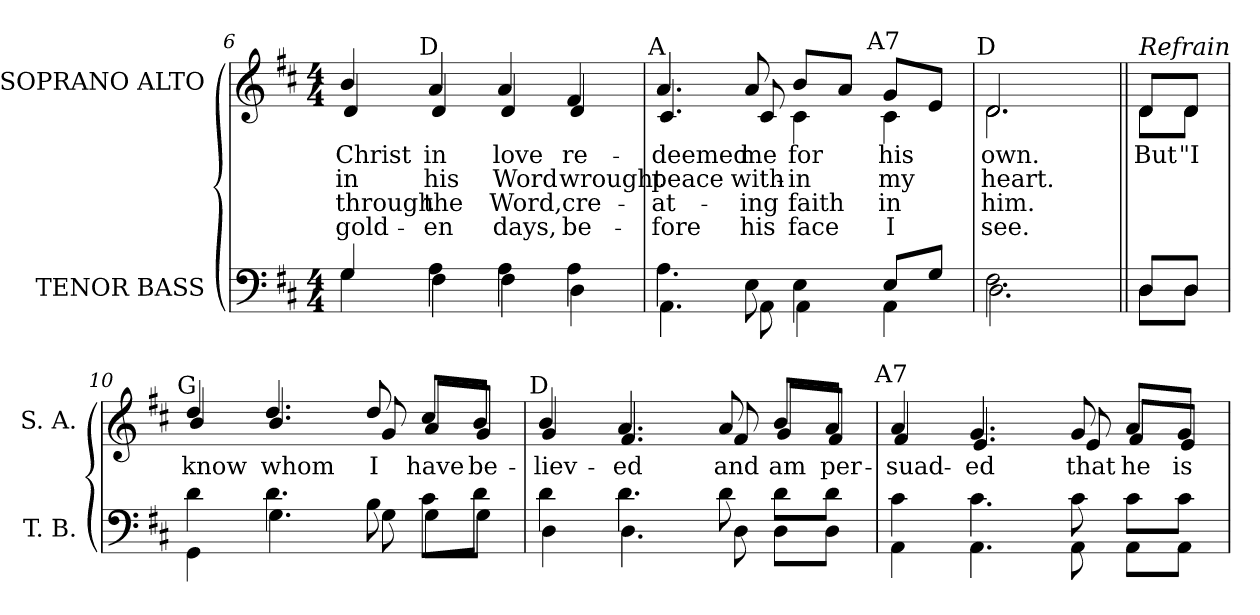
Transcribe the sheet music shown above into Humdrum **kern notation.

**kern	**kern	**text	**text	**text	**text
*part2	*part1	*part1	*part1	*part1	*part1
*staff2	*staff1	*staff1	*staff1	*staff1	*staff1
*I"TENOR BASS	*I"SOPRANO ALTO	*	*	*	*
*I'T. B.	*I'S. A.	*	*	*	*
*clefF4	*clefG2	*	*	*	*
*k[f#c#]	*k[f#c#]	*	*	*	*
*D:	*D:	*	*	*	*
*M4/4	*M4/4	*	*	*	*
=6	=6	=6	=6	=6	=6
*^	*	*	*	*	*
!	!	!LO:TX:a:cj:t=G	!	!	!	!
!	!	!	!LO:LY:b:color=#000000	!LO:LY:b:color=#000000	!LO:LY:b:color=#000000	!LO:LY:b:color=#000000
*	*	*^	*	*	*	*
4Gi/	4Gi\	4bi/	4di/	Christ	in	through	gold-
!	!	!LO:TX:a:cj:t=D	!	!	!	!	!
!	!	!	!	!LO:LY:b:color=#000000	!LO:LY:b:color=#000000	!LO:LY:b:color=#000000	!LO:LY:b:color=#000000
4Ai\	4F#i\	4ai/	4di/	in	his	the	-en
!	!	!	!	!LO:LY:b:color=#000000	!LO:LY:b:color=#000000	!LO:LY:b:color=#000000	!LO:LY:b:color=#000000
4Ai\	4F#i\	4ai/	4di/	love	Word	Word,	days,
!	!	!	!	!LO:LY:b:color=#000000	!LO:LY:b:color=#000000	!LO:LY:b:color=#000000	!LO:LY:b:color=#000000
4Ai\	4Di\	4f#i/	4di/	re-	wrought	cre-	be-
=7	=7	=7	=7	=7	=7	=7	=7
!	!	!LO:TX:a:cj:t=A	!	!	!	!	!
!	!	!	!	!LO:LY:b:color=#000000	!LO:LY:b:color=#000000	!LO:LY:b:color=#000000	!LO:LY:b:color=#000000
4.Ai\	4.AAi\	4.ai/	4.c#i/	-deemed	peace	-at-	-fore
!	!	!	!	!LO:LY:b:color=#000000	!LO:LY:b:color=#000000	!LO:LY:b:color=#000000	!LO:LY:b:color=#000000
8Ei\	8AAi\	8ai/	8c#i/	me	with-	-ing	his
!	!	!	!	!LO:LY:b:color=#000000	!LO:LY:b:color=#000000	!LO:LY:b:color=#000000	!LO:LY:b:color=#000000
4Ei\	4AAi\	8bi/L	4c#i\	for	-in	faith	face
.	.	8ai/J	.	.	.	.	.
!	!	!LO:TX:a:cj:t=A7	!	!	!	!	!
!	!	!	!	!LO:LY:b:color=#000000	!LO:LY:b:color=#000000	!LO:LY:b:color=#000000	!LO:LY:b:color=#000000
8Ei/L	4AAi\	8gi/L	4c#i\	his	my	in	I
8Gi/J	.	8ei/J	.	.	.	.	.
=8	=8	=8	=8	=8	=8	=8	=8
!	!	!LO:TX:a:cj:t=D	!	!	!	!	!
!	!	!	!	!LO:LY:b:color=#000000	!LO:LY:b:color=#000000	!LO:LY:b:color=#000000	!LO:LY:b:color=#000000
2.F#i\	2.Di\	2.di/	2.di\	own.	heart.	him.	see.
!!LO:LB:g=z	!!
=9||	=9||	=9||	=9||	=9||	=9||	=9||	=9||
!	!	!LO:TX:a:i:t=Refrain	!	!	!	!	!
!	!	!	!	!LO:LY:b:color=#000000	!	!	!
8Di/L	8Di\L	8di/L	8di\L	But	.	.	.
!	!	!	!	!LO:LY:b:color=#000000	!	!	!
8Di/J	8Di\J	8di/J	8di\J	"I	.	.	.
=10	=10	=10	=10	=10	=10	=10	=10
!	!	!LO:TX:a:cj:t=G	!	!	!	!	!
!	!	!	!	!LO:LY:b:color=#000000	!	!	!
4di\	4GGi\	4ddi/	4bi/	know	.	.	.
!	!	!	!	!LO:LY:b:color=#000000	!	!	!
4.di\	4.Gi\	4.ddi/	4.bi/	whom	.	.	.
!	!	!	!	!LO:LY:b:color=#000000	!	!	!
8Bi\	8Gi\	8ddi/	8gi/	I	.	.	.
!	!	!	!	!LO:LY:b:color=#000000	!	!	!
8c#i\L	8Gi\L	8cc#i/L	8ai/L	have	.	.	.
!	!	!	!	!LO:LY:b:color=#000000	!	!	!
8di\J	8Gi\J	8bi/J	8gi/J	be-	.	.	.
=11	=11	=11	=11	=11	=11	=11	=11
!	!	!LO:TX:a:cj:t=D	!	!	!	!	!
!	!	!	!	!LO:LY:b:color=#000000	!	!	!
4di\	4Di\	4bi/	4gi/	-liev-	.	.	.
!	!	!	!	!LO:LY:b:color=#000000	!	!	!
4.di\	4.Di\	4.ai/	4.f#i/	-ed	.	.	.
!	!	!	!	!LO:LY:b:color=#000000	!	!	!
8di\	8Di\	8ai/	8f#i/	and	.	.	.
!	!	!	!	!LO:LY:b:color=#000000	!	!	!
8di\L	8Di\L	8bi/L	8gi/L	am	.	.	.
!	!	!	!	!LO:LY:b:color=#000000	!	!	!
8di\J	8Di\J	8ai/J	8f#i/J	per-	.	.	.
=12	=12	=12	=12	=12	=12	=12	=12
!	!	!LO:TX:a:cj:t=A7	!	!	!	!	!
!	!	!	!	!LO:LY:b:color=#000000	!	!	!
4c#i\	4AAi\	4ai/	4f#i/	-suad-	.	.	.
!	!	!	!	!LO:LY:b:color=#000000	!	!	!
4.c#i\	4.AAi\	4.gi/	4.ei/	-ed	.	.	.
!	!	!	!	!LO:LY:b:color=#000000	!	!	!
8c#i\	8AAi\	8gi/	8ei/	that	.	.	.
!	!	!	!	!LO:LY:b:color=#000000	!	!	!
8c#i\L	8AAi\L	8ai/L	8f#i/L	he	.	.	.
!	!	!	!	!LO:LY:b:color=#000000	!	!	!
8c#i\J	8AAi\J	8gi/J	8ei/J	is	.	.	.
*v	*v	*	*	*	*	*	*
*	*v	*v	*	*	*	*
=	=	=	=	=	=
*-	*-	*-	*-	*-	*-
